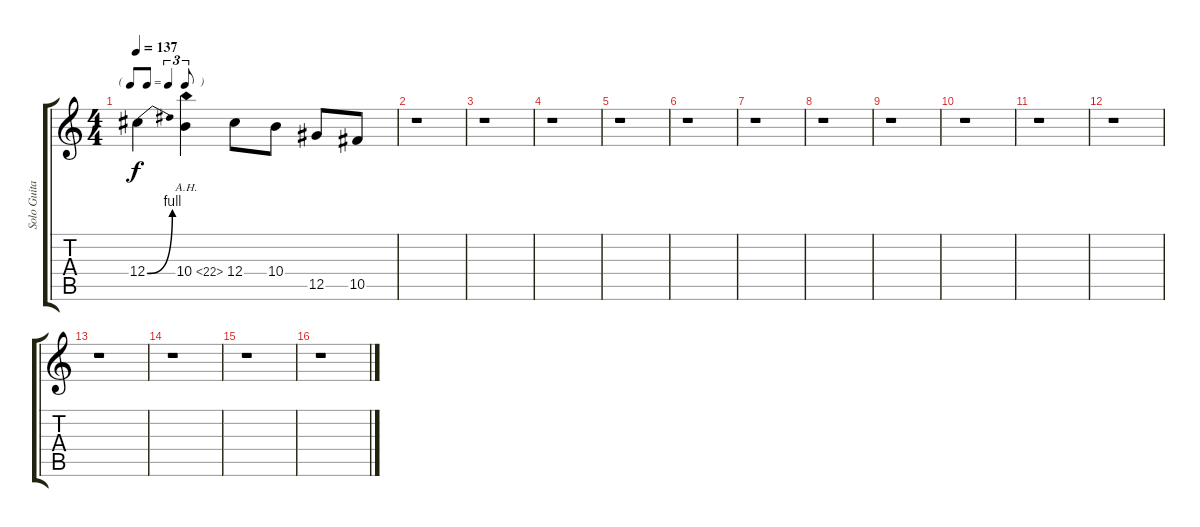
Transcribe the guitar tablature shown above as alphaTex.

\track ("Solo Guitar (Slash)" "Solo Guita") {instrument distortionguitar}
\staff {score tabs}
\tuning (Eb4 Bb3 Gb3 Db3 Ab2 Eb2) {hide}
\ts (4 4)
\tf triplet8th
\tempo 137
\clef g2
\ks c
12.4{be (bend 0 0 60 4)}.4{dy f} 10.4{ah 12}.4 12.4.8 10.4.8 12.5.8 10.5.8 |
r.1 |
r.1 |
r.1 |
r.1 |
r.1 |
r.1 |
r.1 |
r.1 |
r.1 |
r.1 |
r.1 |
r.1 |
r.1 |
r.1 |
r.1
